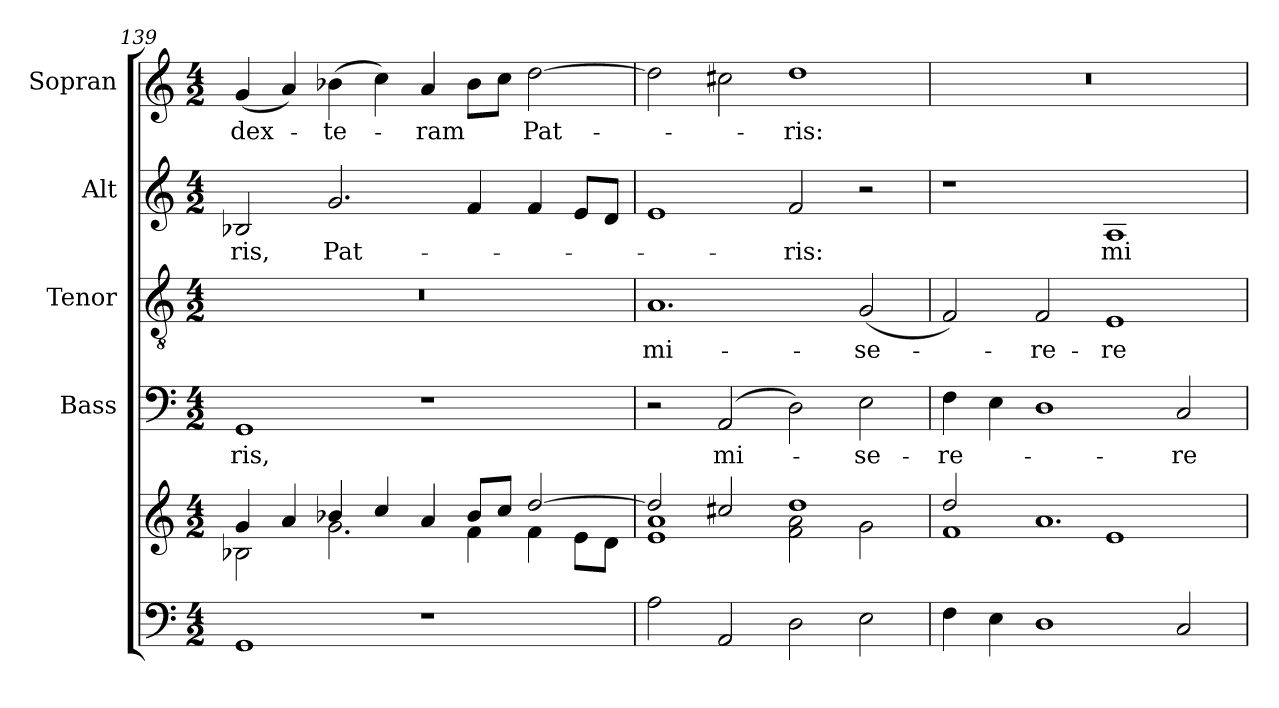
**kern	**kern	**kern	**text	**kern	**text	**kern	**text	**kern	**text
*part5	*part5	*part4	*part4	*part3	*part3	*part2	*part2	*part1	*part1
*staff6	*staff5	*staff4	*staff4	*staff3	*staff3	*staff2	*staff2	*staff1	*staff1
*	*	*I"Bass	*	*I"Tenor	*	*I"Alt	*	*I"Sopran	*
*	*	*I'B.	*	*I'T.	*	*I'A.	*	*I'S.	*
!!LO:PB:g=z
*clefF4	*clefG2	*clefF4	*	*clefGv2	*	*clefG2	*	*clefG2	*
*k[]	*k[]	*k[]	*	*k[]	*	*k[]	*	*k[]	*
*C:	*C:	*C:	*	*C:	*	*C:	*	*C:	*
*M4/2	*M4/2	*M4/2	*	*M4/2	*	*M4/2	*	*M4/2	*
=139	=139	=139	=139	=139	=139	=139	=139	=139	=139
*	*^	*	*	*	*	*	*	*	*
!	!	!	!	!LO:LY:b	!	!	!	!LO:LY:b	!	!LO:LY:b
1GG	4g/	2B-X\	1GG	-ris,	0r	.	2B-X/	-ris,	(<4g/	dex-
.	4a/	.	.	.	.	.	.	.	4a/)	.
!	!	!	!	!	!	!	!	!LO:LY:b	!	!LO:LY:b
.	4b-X/	2.g\	.	.	.	.	2.g/	Pat-	(>4b-X\	-te-
.	4cc/	.	.	.	.	.	.	.	4cc\)	.
!	!	!	!	!	!	!	!	!	!	!LO:LY:b
1r	4a/	.	1r	.	.	.	.	.	4a/	-ram
.	8b-/L	4f\	.	.	.	.	4f/	.	8b-\L	.
.	8cc/J	.	.	.	.	.	.	.	8cc\J	.
!	!	!	!	!	!	!	!	!	!	!LO:LY:b
.	[>2dd/	4f\	.	.	.	.	4f/	.	[2dd\	Pat-
.	.	8e\L	.	.	.	.	8e/L	.	.	.
.	.	8d\J	.	.	.	.	8d/J	.	.	.
=140	=140	=140	=140	=140	=140	=140	=140	=140	=140	=140
!	!	!	!	!	!	!LO:LY:b	!	!	!	!
2A\	2dd/]	1e 1a	2r	.	1.A	mi-	1e	.	2dd\]	.
!	!	!	!	!LO:LY:b	!	!	!	!	!	!
2AA/	2cc#X/	.	(2AA/	mi-	.	.	.	.	2cc#X\	.
!	!	!	!	!	!	!	!	!LO:LY:b	!	!LO:LY:b
2D\	1dd	2f\ 2a\	2D\)	.	.	.	2f/	-ris:	1dd	-ris:
!	!	!	!	!LO:LY:b	!	!LO:LY:b	!	!	!	!
2E\	.	2g\	2E\	-se-	(<2G/	-se-	2r	.	.	.
=141	=141	=141	=141	=141	=141	=141	=141	=141	=141	=141
!	!	!	!	!LO:LY:b	!	!	!	!	!	!
4F\	2dd/	1f	4F\	-re-	2F/)	.	1r	.	0r	.
4E\	.	.	4E\	.	.	.	.	.	.	.
!	!	!	!	!	!	!LO:LY:b	!	!	!	!
1D	1.a	.	1D	.	2F/	-re-	.	.	.	.
!	!	!	!	!	!	!LO:LY:b	!	!LO:LY:b	!	!
.	.	1e	.	.	1E	-re	1A	mi-	.	.
!	!	!	!	!LO:LY:b	!	!	!	!	!	!
2C/	.	.	2C/	-re	.	.	.	.	.	.
*	*v	*v	*	*	*	*	*	*	*	*
=	=	=	=	=	=	=	=	=	=
*-	*-	*-	*-	*-	*-	*-	*-	*-	*-
